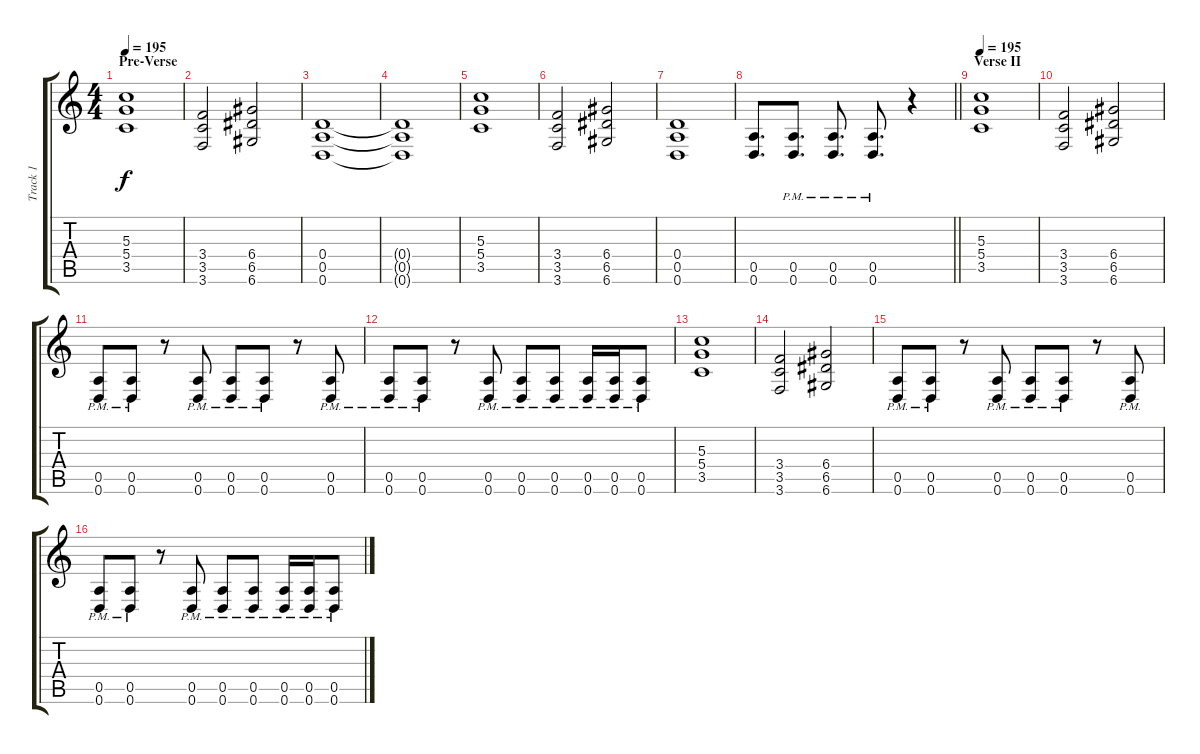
\track ("Track 1" "Track 1") {instrument distortionguitar}
\staff {score tabs}
\tuning (E4 B3 G3 D3 A2 D2) {hide}
\ts (4 4)
\section ("" "Pre-Verse")
\tempo 195
\clef g2
\ks c
(5.3 5.4 3.5).1{dy f} |
(3.4 3.5 3.6).2 (6.4 6.5 6.6).2 |
(0.4 0.5 0.6).1 |
(0.4{t} 0.5{t} 0.6{t}).1 |
(5.3 5.4 3.5).1 |
(3.4 3.5 3.6).2 (6.4 6.5 6.6).2 |
(0.4 0.5 0.6).1 |
\barLineRight lightlight
(0.5 0.6).8{d} (0.5{pm} 0.6{pm}).8{d} (0.5{pm} 0.6{pm}).8{d} (0.5{pm} 0.6{pm}).8{d} r.4 |
\section ("" "Verse II")
\tempo 197
\tempo 195
(5.3 5.4 3.5).1 |
(3.4 3.5 3.6).2 (6.4 6.5 6.6).2 |
(0.5{pm} 0.6{pm}).8 (0.5{pm} 0.6{pm}).8 r.8 (0.5{pm} 0.6{pm}).8 (0.5{pm} 0.6{pm}).8 (0.5{pm} 0.6{pm}).8 r.8 (0.5{pm} 0.6{pm}).8 |
(0.5{pm} 0.6{pm}).8 (0.5{pm} 0.6{pm}).8 r.8 (0.5{pm} 0.6{pm}).8 (0.5{pm} 0.6{pm}).8 (0.5{pm} 0.6{pm}).8 (0.5{pm} 0.6{pm}).16 (0.5{pm} 0.6{pm}).16 (0.5{pm} 0.6{pm}).8 |
(5.3 5.4 3.5).1 |
(3.4 3.5 3.6).2 (6.4 6.5 6.6).2 |
(0.5{pm} 0.6{pm}).8 (0.5{pm} 0.6{pm}).8 r.8 (0.5{pm} 0.6{pm}).8 (0.5{pm} 0.6{pm}).8 (0.5{pm} 0.6{pm}).8 r.8 (0.5{pm} 0.6{pm}).8 |
(0.5{pm} 0.6{pm}).8 (0.5{pm} 0.6{pm}).8 r.8 (0.5{pm} 0.6{pm}).8 (0.5{pm} 0.6{pm}).8 (0.5{pm} 0.6{pm}).8 (0.5{pm} 0.6{pm}).16 (0.5{pm} 0.6{pm}).16 (0.5{pm} 0.6{pm}).8
